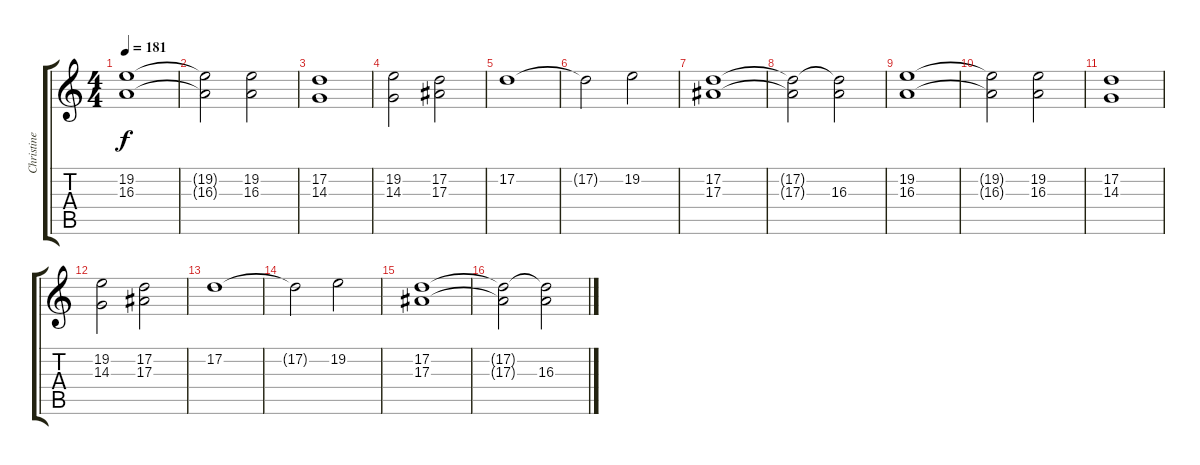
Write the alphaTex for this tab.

\track ("Christine S." "Christine ") {instrument pad8sweep}
\staff {score tabs}
\tuning (D4 A3 F3 C3 G2 D2) {hide}
\ts (4 4)
\tempo 181
\clef g2
\ks c
(19.2 16.3).1{dy f} |
(19.2{t} 16.3{t}).2 (19.2 16.3).2 |
(17.2 14.3).1 |
(19.2 14.3).2 (17.2 17.3).2 |
17.2.1 |
17.2{t}.2 19.2.2 |
(17.2 17.3).1 |
(17.2{t} 17.3{t}).2 (17.2{t} 16.3).2 |
(19.2 16.3).1 |
(19.2{t} 16.3{t}).2 (19.2 16.3).2 |
(17.2 14.3).1 |
(19.2 14.3).2 (17.2 17.3).2 |
17.2.1 |
17.2{t}.2 19.2.2 |
(17.2 17.3).1 |
(17.2{t} 17.3{t}).2 (17.2{t} 16.3).2
